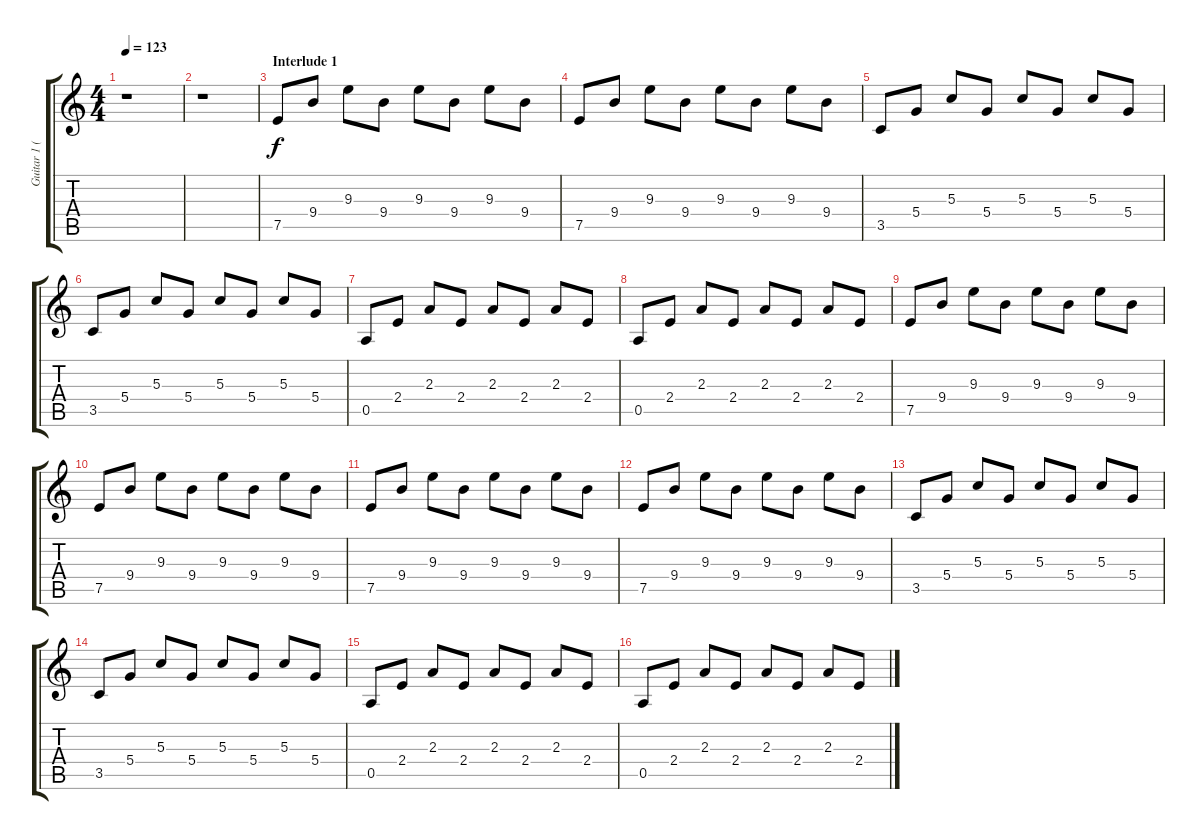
\track ("Guitar 1 (clean)" "Guitar 1 (") {instrument acousticguitarnylon}
\staff {score tabs}
\tuning (E4 B3 G3 D3 A2 E2) {hide}
\ts (4 4)
\tempo 123
\clef g2
\ks c
r.1{dy f} |
r.1 |
\section ("" "Interlude 1")
7.5.8 9.4.8 9.3.8 9.4.8 9.3.8 9.4.8 9.3.8 9.4.8 |
7.5.8 9.4.8 9.3.8 9.4.8 9.3.8 9.4.8 9.3.8 9.4.8 |
3.5.8 5.4.8 5.3.8 5.4.8 5.3.8 5.4.8 5.3.8 5.4.8 |
3.5.8 5.4.8 5.3.8 5.4.8 5.3.8 5.4.8 5.3.8 5.4.8 |
0.5.8 2.4.8 2.3.8 2.4.8 2.3.8 2.4.8 2.3.8 2.4.8 |
0.5.8 2.4.8 2.3.8 2.4.8 2.3.8 2.4.8 2.3.8 2.4.8 |
7.5.8 9.4.8 9.3.8 9.4.8 9.3.8 9.4.8 9.3.8 9.4.8 |
7.5.8 9.4.8 9.3.8 9.4.8 9.3.8 9.4.8 9.3.8 9.4.8 |
7.5.8 9.4.8 9.3.8 9.4.8 9.3.8 9.4.8 9.3.8 9.4.8 |
7.5.8 9.4.8 9.3.8 9.4.8 9.3.8 9.4.8 9.3.8 9.4.8 |
3.5.8 5.4.8 5.3.8 5.4.8 5.3.8 5.4.8 5.3.8 5.4.8 |
3.5.8 5.4.8 5.3.8 5.4.8 5.3.8 5.4.8 5.3.8 5.4.8 |
0.5.8 2.4.8 2.3.8 2.4.8 2.3.8 2.4.8 2.3.8 2.4.8 |
0.5.8 2.4.8 2.3.8 2.4.8 2.3.8 2.4.8 2.3.8 2.4.8
